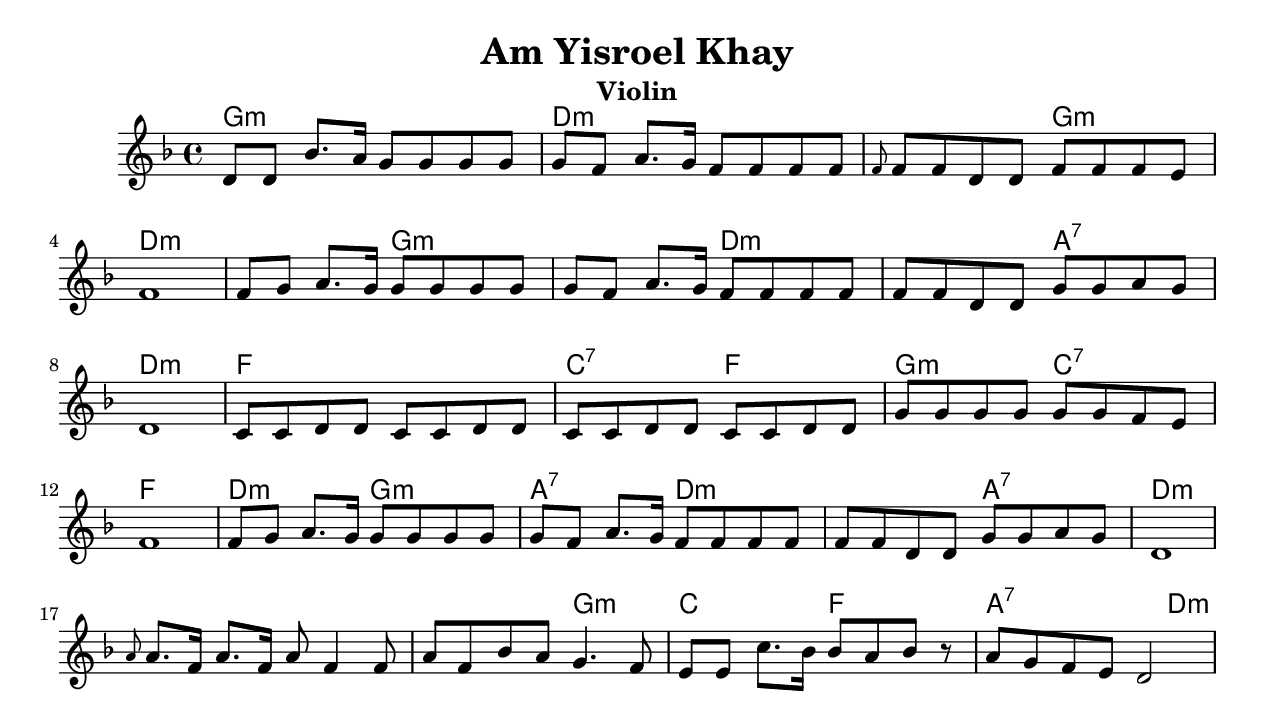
\version "2.18.0"
\include "english.ly"
\paper{
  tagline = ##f
  print-all-headers = ##t
  #(set-paper-size "letter")
}
date = #(strftime "%d-%m-%Y" (localtime (current-time)))

%\markup{ \italic{ " Updated " \date  }  }

%\markup{ Got something to say? }

global = {
  \clef treble
  \key d \minor
  \time 4/4
  \set Score.markFormatter = #format-mark-box-alphabet
}

%#################################### Melody ########################
melody = \relative c' {
  \global
  %\partial 16*3 a16 d f   %lead in notes
  d8 d bf'8. a16 g8 g g g |
  g8 f a8. g16 f8 f f f|
  \grace f8 f8 f d d f f f e
  f1

  f8 g a8. g16 g8 g g g|
  g8 f a8. g16 f8 f f f|
  f8 f d d g g a g|
  d1

  c8 c d d c c d d
  c8 c d d c c d d
  g8 g g g g g f e
  f1

  f8 g a8. g16 g8 g g g|
  g8 f a8. g16 f8 f f f |
  f8 f d d g g a g|
  d1
  \grace a'8 a8. f16 a8. f16 a8 f4 f8|
  a8 f bf a g4. f8 |
  e8 e c'8. bf16 bf8 a bf r|  %mistake in book?
  a8 g f e d2|

}
%################################# Lyrics #####################
%\addlyrics{  }
%################################# Chords #######################
harmonies = \chordmode {
  g1:m
  d2*3:m
  g2:m
  d2*3:m
  g2*2:m
  d2*2:m
  a2:7
  d1:m %whole note
  f1
  c2:7
  f2
  g2:m
  c2:7
  f1
  d2:m
  g2:m
  a2:7
  d2*2:m
  a2:7
  d2*5:m
  g2:m
  c2
  f2
  a4*3:7
  d4:m
}

\score {
  <<
    \new ChordNames {
      \set chordChanges = ##f
      \harmonies
    }
    \new Staff
    \melody
  >>
  \header{
    title= "Am Yisroel Khay"
    subtitle=""
    composer= ""
    instrument = "Violin"
    arranger= ""
  }
  \layout{indent = 1.0\cm}
  \midi {
    \tempo 4 = 120

    % \midi { }
  }
}
%{
% more verses:
\markup{}
\markup {
  \fill-line {
    \hspace #0.1 % distance from left margin
    \column {
      \line { "1."
	\column {
	  ""
	}
      }
      \hspace #0.2 % vertical distance between verses
      \line { "2."
	\column {
	 ""
	}
      }
    }
    \hspace #0.1  % horiz. distance between columns
    \column {
      \line { "3."
	\column {
	  ""
	}
      }
      \hspace #0.2 % distance between verses
      \line { "4."
	\column {
	 ""
	}
      }
    }
    \hspace #0.1 % distance to right margin
  }
}

%}
